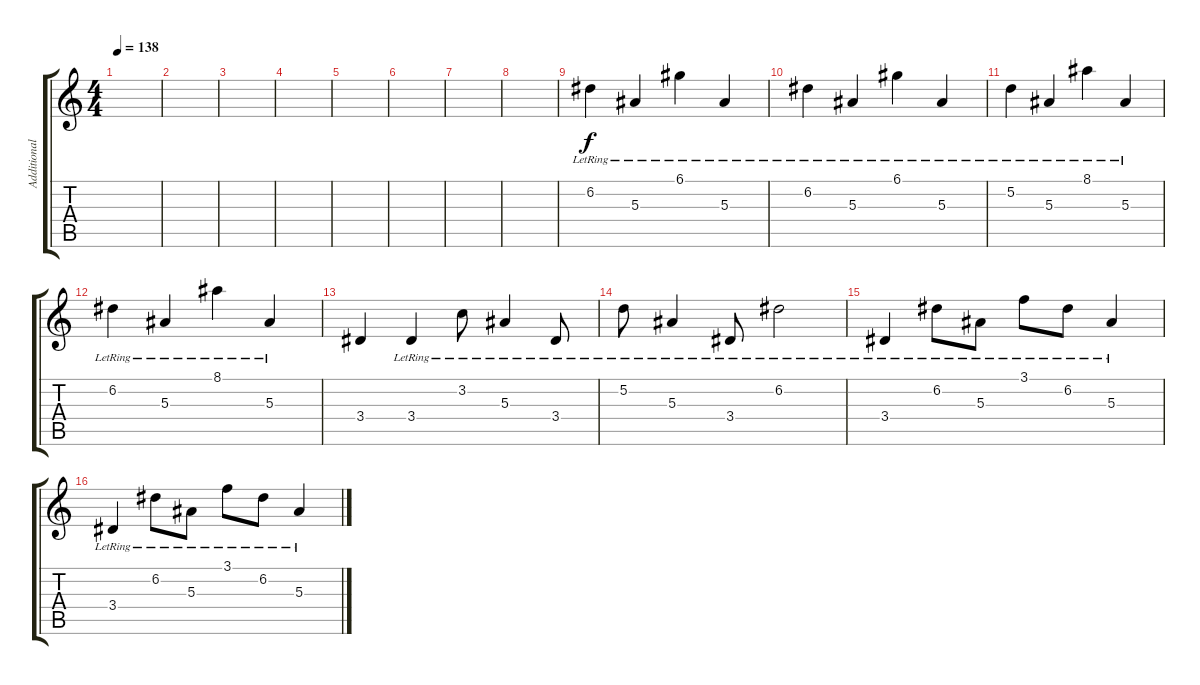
\track ("Additional Guitar" "Additional") {instrument distortionguitar}
\staff {score tabs}
\tuning (D4 A3 F3 C3 G2 C2) {hide}
\ts (4 4)
\tempo 138
\clef g2
\ks c
|
|
|
|
|
|
|
|
6.2{lr}.4{volume 11} 5.3{lr}.4 6.1{lr}.4 5.3{lr}.4 |
6.2{lr}.4 5.3{lr}.4 6.1{lr}.4 5.3{lr}.4 |
5.2{lr}.4 5.3{lr}.4 8.1{lr}.4 5.3{lr}.4 |
6.2{lr}.4 5.3{lr}.4 8.1{lr}.4 5.3{lr}.4 |
3.4.4 3.4{lr}.4 3.2{lr}.8 5.3{lr}.4 3.4{lr}.8 |
5.2{lr}.8 5.3{lr}.4 3.4{lr}.8 6.2{lr}.2 |
3.4{lr}.4{volume 13} 6.2{lr}.8 5.3{lr}.8 3.1{lr}.8 6.2{lr}.8 5.3{lr}.4 |
3.4{lr}.4 6.2{lr}.8 5.3{lr}.8 3.1{lr}.8 6.2{lr}.8 5.3{lr}.4
